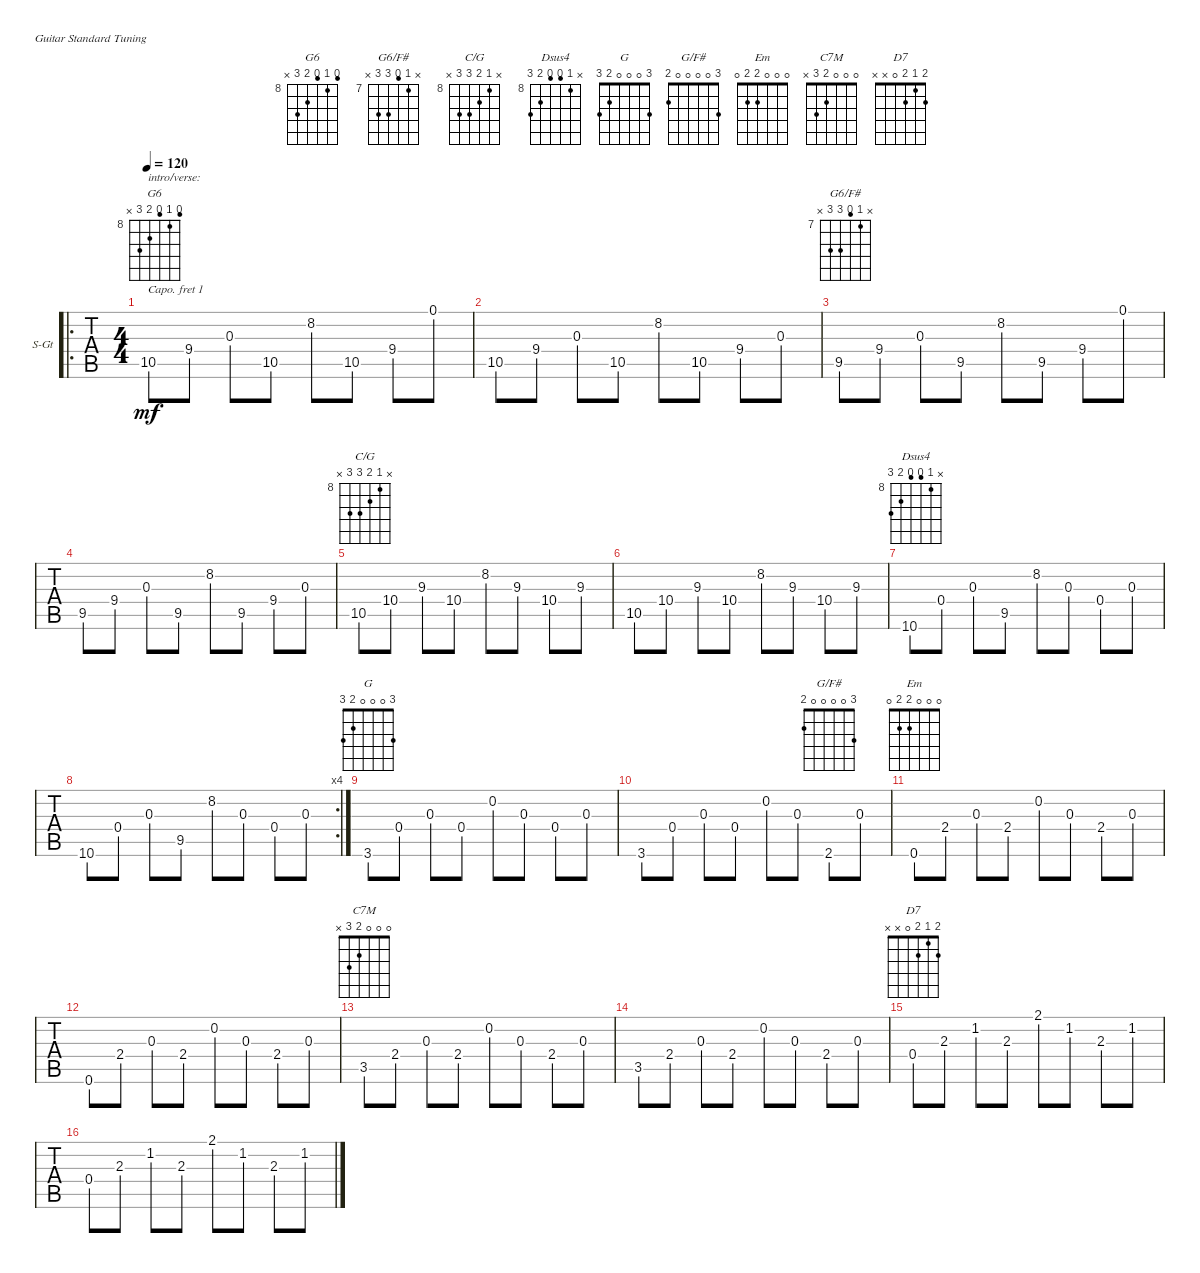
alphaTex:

\defaultSystemsLayout 4
\bracketExtendMode groupsimilarinstruments
\firstSystemTrackNameOrientation horizontal
\otherSystemsTrackNameOrientation horizontal
\chordDiagramsInScore
\track ("Steel Guitar" "S-Gt") {instrument acousticguitarsteel}
\staff {tabs}
\capo 1
\tuning (E4 B3 G3 D3 A2 E2)
\chord ("G6" 7 8 7 9 10 x) {firstfret 8}
\chord ("G6/F#" x 7 6 9 9 x) {firstfret 7}
\chord ("C/G" x 8 9 10 10 x) {firstfret 8}
\chord ("Dsus4" x 8 7 7 9 10) {firstfret 8}
\chord ("G" 3 0 0 0 2 3)
\chord ("G/F#" 3 0 0 0 0 2)
\chord ("Em" 0 0 0 2 2 0)
\chord ("C7M" 0 0 0 2 3 x)
\chord ("D7" 2 1 2 0 x x)
\ro
\ts (4 4)
\tempo 120
\clef g2
\ks c
10.5.8{ch "G6" txt "intro/verse:" dy mf instrument acousticguitarsteel} 9.4.8 0.3.8 10.5.8 8.2.8 10.5.8 9.4.8 0.1.8 |
10.5.8 9.4.8 0.3.8 10.5.8 8.2.8 10.5.8 9.4.8 0.3.8 |
9.5.8{ch "G6/F#"} 9.4.8 0.3.8 9.5.8 8.2.8 9.5.8 9.4.8 0.1.8 |
9.5.8 9.4.8 0.3.8 9.5.8 8.2.8 9.5.8 9.4.8 0.3.8 |
10.5.8{ch "C/G"} 10.4.8 9.3.8 10.4.8 8.2.8 9.3.8 10.4.8 9.3.8 |
10.5.8 10.4.8 9.3.8 10.4.8 8.2.8 9.3.8 10.4.8 9.3.8 |
10.6.8{ch "Dsus4"} 0.4.8 0.3.8 9.5.8 8.2.8 0.3.8 0.4.8 0.3.8 |
\rc 4
10.6.8 0.4.8 0.3.8 9.5.8 8.2.8 0.3.8 0.4.8 0.3.8 |
3.6.8{ch "G"} 0.4.8 0.3.8 0.4.8 0.2.8 0.3.8 0.4.8 0.3.8 |
3.6.8 0.4.8 0.3.8 0.4.8 0.2.8 0.3.8 2.6.8{ch "G/F#"} 0.3.8 |
0.6.8{ch "Em"} 2.4.8 0.3.8 2.4.8 0.2.8 0.3.8 2.4.8 0.3.8 |
0.6.8 2.4.8 0.3.8 2.4.8 0.2.8 0.3.8 2.4.8 0.3.8 |
3.5.8{ch "C7M"} 2.4.8 0.3.8 2.4.8 0.2.8 0.3.8 2.4.8 0.3.8 |
3.5.8 2.4.8 0.3.8 2.4.8 0.2.8 0.3.8 2.4.8 0.3.8 |
0.4.8{ch "D7"} 2.3.8 1.2.8 2.3.8 2.1.8 1.2.8 2.3.8 1.2.8 |
0.4.8 2.3.8 1.2.8 2.3.8 2.1.8 1.2.8 2.3.8 1.2.8
